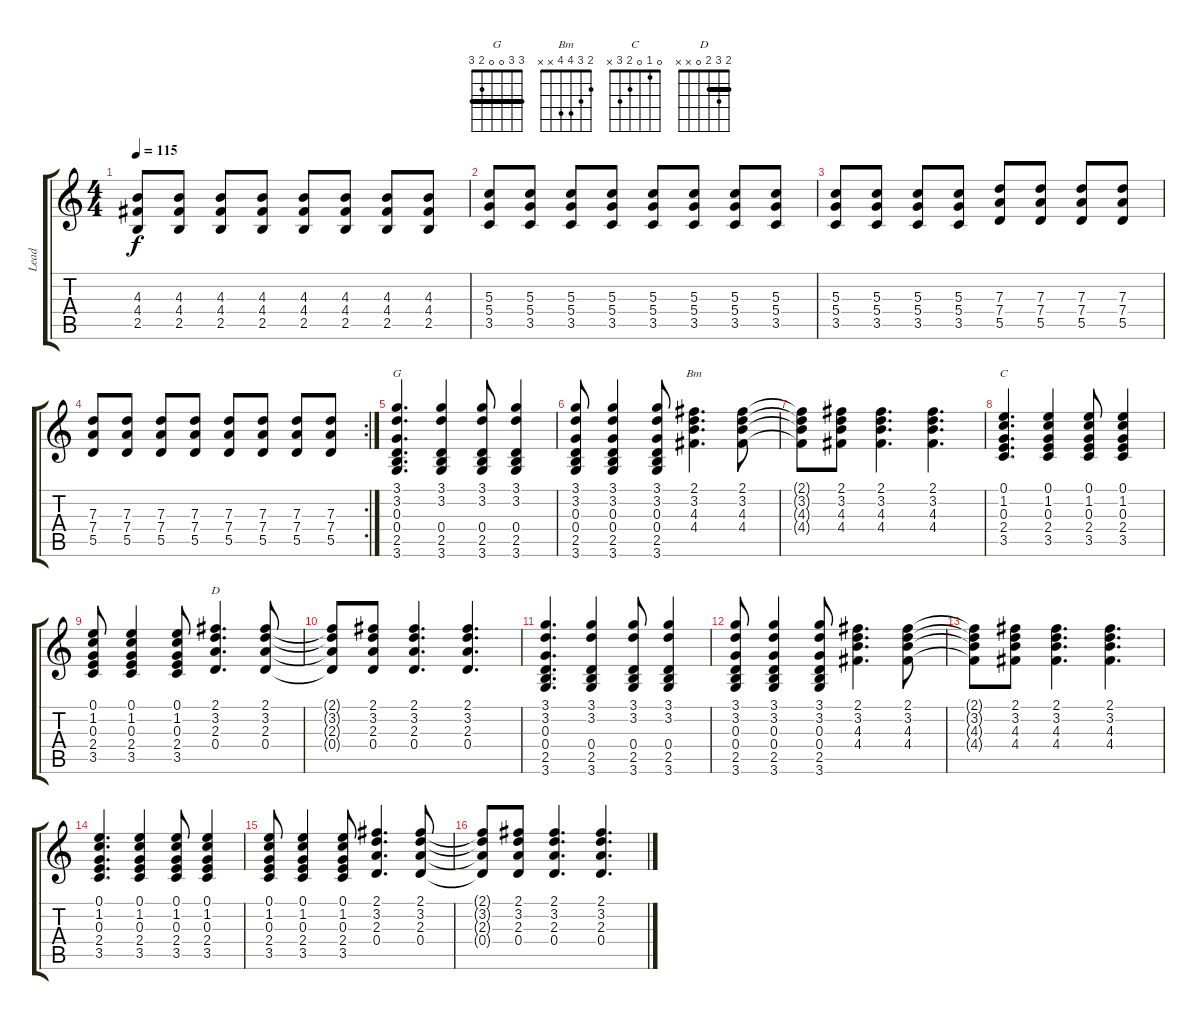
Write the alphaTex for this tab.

\track ("Lead" "Lead") {instrument overdrivenguitar}
\staff {score tabs}
\tuning (E4 B3 G3 D3 A2 E2) {hide}
\chord ("G" 3 3 0 0 2 3) {barre 3}
\chord ("Bm" 2 3 4 4 x x)
\chord ("C" 0 1 0 2 3 x)
\chord ("D" 2 3 2 0 x x) {barre 2}
\ts (4 4)
\tempo 115
\clef g2
\ks c
(4.3 4.4 2.5).8{dy f} (4.3 4.4 2.5).8 (4.3 4.4 2.5).8 (4.3 4.4 2.5).8 (4.3 4.4 2.5).8 (4.3 4.4 2.5).8 (4.3 4.4 2.5).8 (4.3 4.4 2.5).8 |
(5.3 5.4 3.5).8 (5.3 5.4 3.5).8 (5.3 5.4 3.5).8 (5.3 5.4 3.5).8 (5.3 5.4 3.5).8 (5.3 5.4 3.5).8 (5.3 5.4 3.5).8 (5.3 5.4 3.5).8 |
(5.3 5.4 3.5).8 (5.3 5.4 3.5).8 (5.3 5.4 3.5).8 (5.3 5.4 3.5).8 (7.3 7.4 5.5).8 (7.3 7.4 5.5).8 (7.3 7.4 5.5).8 (7.3 7.4 5.5).8 |
\rc 2
(7.3 7.4 5.5).8 (7.3 7.4 5.5).8 (7.3 7.4 5.5).8 (7.3 7.4 5.5).8 (7.3 7.4 5.5).8 (7.3 7.4 5.5).8 (7.3 7.4 5.5).8 (7.3 7.4 5.5).8 |
(3.1 3.2 0.3 0.4 2.5 3.6).4{d ch "G" volume 11 instrument overdrivenguitar} (3.1 3.2 0.4 2.5 3.6).4 (3.1 3.2 0.4 2.5 3.6).8 (3.1 3.2 0.4 2.5 3.6).4 |
(3.1 3.2 0.3 0.4 2.5 3.6).8 (3.1 3.2 0.3 0.4 2.5 3.6).4 (3.1 3.2 0.3 0.4 2.5 3.6).8 (2.1 3.2 4.3 4.4).4{d ch "Bm"} (2.1 3.2 4.3 4.4).8 |
(2.1{t} 3.2{t} 4.3{t} 4.4{t}).8 (2.1 3.2 4.3 4.4).8 (2.1 3.2 4.3 4.4).4{d} (2.1 3.2 4.3 4.4).4{d} |
(0.1 1.2 0.3 2.4 3.5).4{d ch "C"} (0.1 1.2 0.3 2.4 3.5).4 (0.1 1.2 0.3 2.4 3.5).8 (0.1 1.2 0.3 2.4 3.5).4 |
(0.1 1.2 0.3 2.4 3.5).8 (0.1 1.2 0.3 2.4 3.5).4 (0.1 1.2 0.3 2.4 3.5).8 (2.1 3.2 2.3 0.4).4{d ch "D"} (2.1 3.2 2.3 0.4).8 |
(2.1{t} 3.2{t} 2.3{t} 0.4{t}).8 (2.1 3.2 2.3 0.4).8 (2.1 3.2 2.3 0.4).4{d} (2.1 3.2 2.3 0.4).4{d} |
(3.1 3.2 0.3 0.4 2.5 3.6).4{d volume 11 instrument overdrivenguitar} (3.1 3.2 0.4 2.5 3.6).4 (3.1 3.2 0.4 2.5 3.6).8 (3.1 3.2 0.4 2.5 3.6).4 |
(3.1 3.2 0.3 0.4 2.5 3.6).8 (3.1 3.2 0.3 0.4 2.5 3.6).4 (3.1 3.2 0.3 0.4 2.5 3.6).8 (2.1 3.2 4.3 4.4).4{d} (2.1 3.2 4.3 4.4).8 |
(2.1{t} 3.2{t} 4.3{t} 4.4{t}).8 (2.1 3.2 4.3 4.4).8 (2.1 3.2 4.3 4.4).4{d} (2.1 3.2 4.3 4.4).4{d} |
(0.1 1.2 0.3 2.4 3.5).4{d} (0.1 1.2 0.3 2.4 3.5).4 (0.1 1.2 0.3 2.4 3.5).8 (0.1 1.2 0.3 2.4 3.5).4 |
(0.1 1.2 0.3 2.4 3.5).8 (0.1 1.2 0.3 2.4 3.5).4 (0.1 1.2 0.3 2.4 3.5).8 (2.1 3.2 2.3 0.4).4{d} (2.1 3.2 2.3 0.4).8 |
(2.1{t} 3.2{t} 2.3{t} 0.4{t}).8 (2.1 3.2 2.3 0.4).8 (2.1 3.2 2.3 0.4).4{d} (2.1 3.2 2.3 0.4).4{d}
